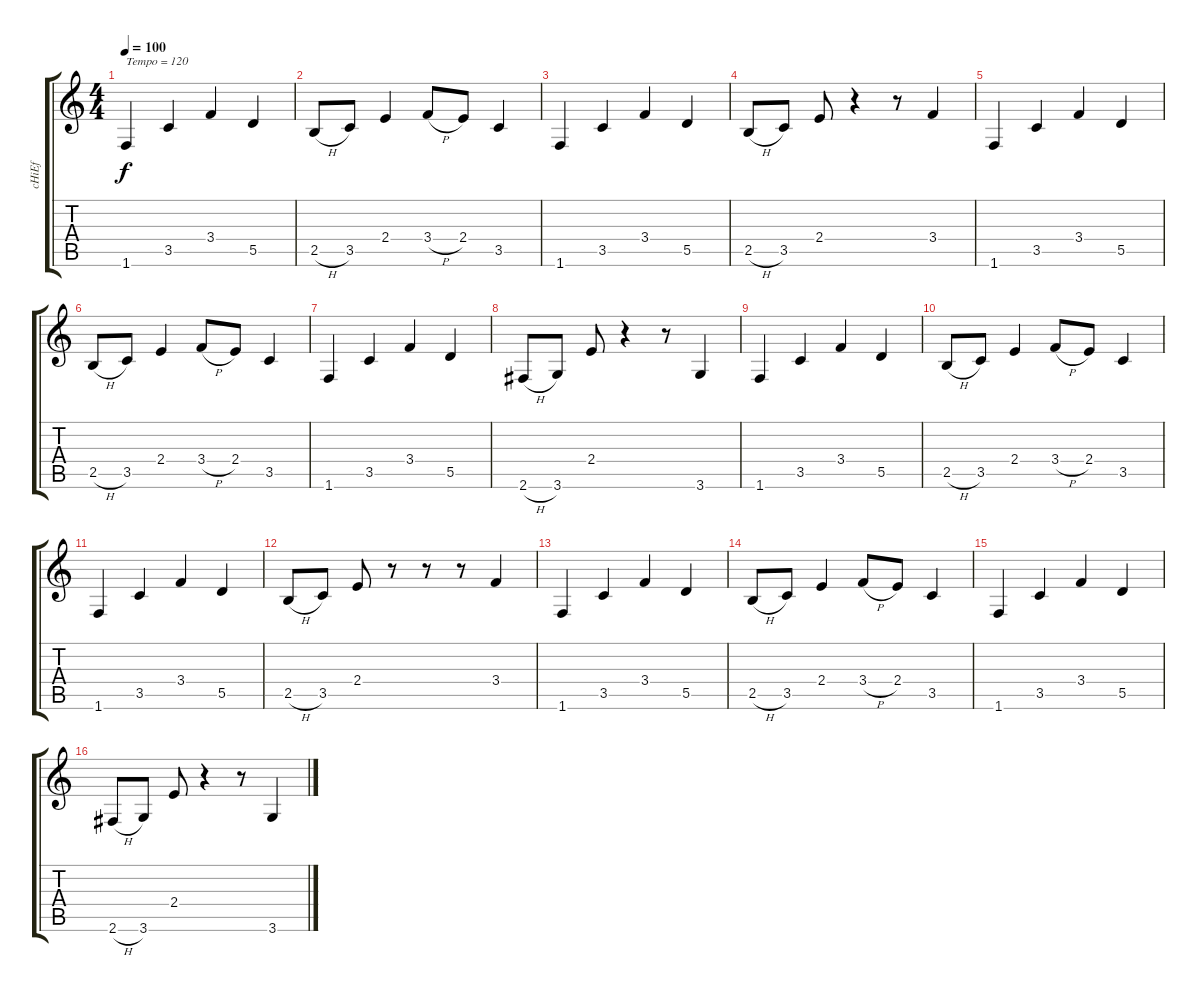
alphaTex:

\track ("cHiEf" "cHiEf") {instrument overdrivenguitar}
\staff {score tabs}
\tuning (E4 B3 G3 D3 A2 E2) {hide}
\ts (4 4)
\tempo 100
\tempo 120
\tempo 100
\clef g2
\ks c
1.6.4{txt "Tempo = 120" dy f instrument overdrivenguitar} 3.5.4 3.4.4 5.5.4 |
2.5{h}.8 3.5.8 2.4.4 3.4{h}.8 2.4.8 3.5.4 |
1.6.4 3.5.4 3.4.4 5.5.4 |
2.5{h}.8 3.5.8 2.4.8 r.4 r.8 3.4.4 |
1.6.4 3.5.4 3.4.4 5.5.4 |
2.5{h}.8 3.5.8 2.4.4 3.4{h}.8 2.4.8 3.5.4 |
1.6.4 3.5.4 3.4.4 5.5.4 |
2.6{h}.8 3.6.8 2.4.8 r.4 r.8 3.6.4 |
1.6.4 3.5.4 3.4.4 5.5.4 |
2.5{h}.8 3.5.8 2.4.4 3.4{h}.8 2.4.8 3.5.4 |
1.6.4 3.5.4 3.4.4 5.5.4 |
2.5{h}.8 3.5.8 2.4.8 r.8 r.8 r.8 3.4.4 |
1.6.4 3.5.4 3.4.4 5.5.4 |
2.5{h}.8 3.5.8 2.4.4 3.4{h}.8 2.4.8 3.5.4 |
1.6.4 3.5.4 3.4.4 5.5.4 |
2.6{h}.8 3.6.8 2.4.8 r.4 r.8 3.6.4
